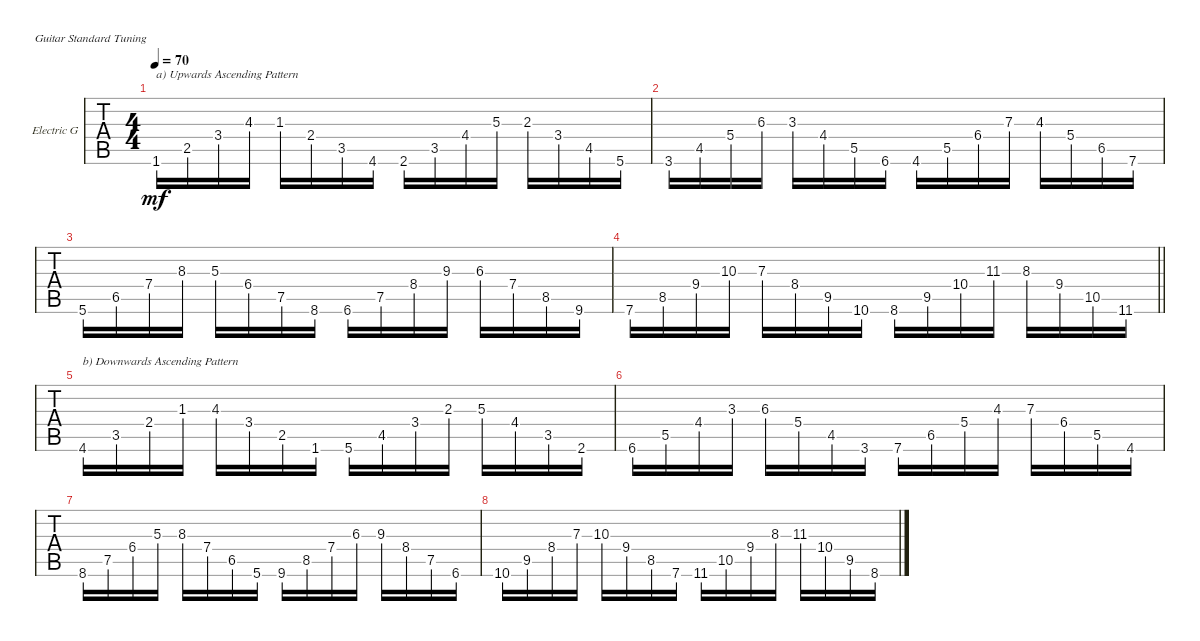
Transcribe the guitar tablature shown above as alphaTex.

\defaultSystemsLayout 4
\bracketExtendMode groupsimilarinstruments
\firstSystemTrackNameOrientation horizontal
\otherSystemsTrackNameOrientation horizontal
\track ("Electric Guitar" "Electric G") {instrument electricguitarclean}
\staff {tabs}
\tuning (E4 B3 G3 D3 A2 E2)
\ts (4 4)
\tempo 70
\clef g2
\ks c
1.6.16{txt "a) Upwards Ascending Pattern" dy mf instrument electricguitarclean} 2.5.16 3.4.16 4.3.16 1.3.16 2.4.16 3.5.16 4.6.16 2.6.16 3.5.16 4.4.16 5.3.16 2.3.16 3.4.16 4.5.16 5.6.16 |
3.6.16 4.5.16 5.4.16 6.3.16 3.3.16 4.4.16 5.5.16 6.6.16 4.6.16 5.5.16 6.4.16 7.3.16 4.3.16 5.4.16 6.5.16 7.6.16 |
\scale
0.542399 5.6.16 6.5.16 7.4.16 8.3.16 5.3.16 6.4.16 7.5.16 8.6.16 6.6.16 7.5.16 8.4.16 9.3.16 6.3.16 7.4.16 8.5.16 9.6.16 |
\barLineRight lightlight
7.6.16 8.5.16 9.4.16 10.3.16 7.3.16 8.4.16 9.5.16 10.6.16 8.6.16 9.5.16 10.4.16 11.3.16 8.3.16 9.4.16 10.5.16 11.6.16 |
4.6.16{txt "b) Downwards Ascending Pattern"} 3.5.16 2.4.16 1.3.16 4.3.16 3.4.16 2.5.16 1.6.16 5.6.16 4.5.16 3.4.16 2.3.16 5.3.16 4.4.16 3.5.16 2.6.16 |
6.6.16 5.5.16 4.4.16 3.3.16 6.3.16 5.4.16 4.5.16 3.6.16 7.6.16 6.5.16 5.4.16 4.3.16 7.3.16 6.4.16 5.5.16 4.6.16 |
8.6.16 7.5.16 6.4.16 5.3.16 8.3.16 7.4.16 6.5.16 5.6.16 9.6.16 8.5.16 7.4.16 6.3.16 9.3.16 8.4.16 7.5.16 6.6.16 |
10.6.16 9.5.16 8.4.16 7.3.16 10.3.16 9.4.16 8.5.16 7.6.16 11.6.16 10.5.16 9.4.16 8.3.16 11.3.16 10.4.16 9.5.16 8.6.16
